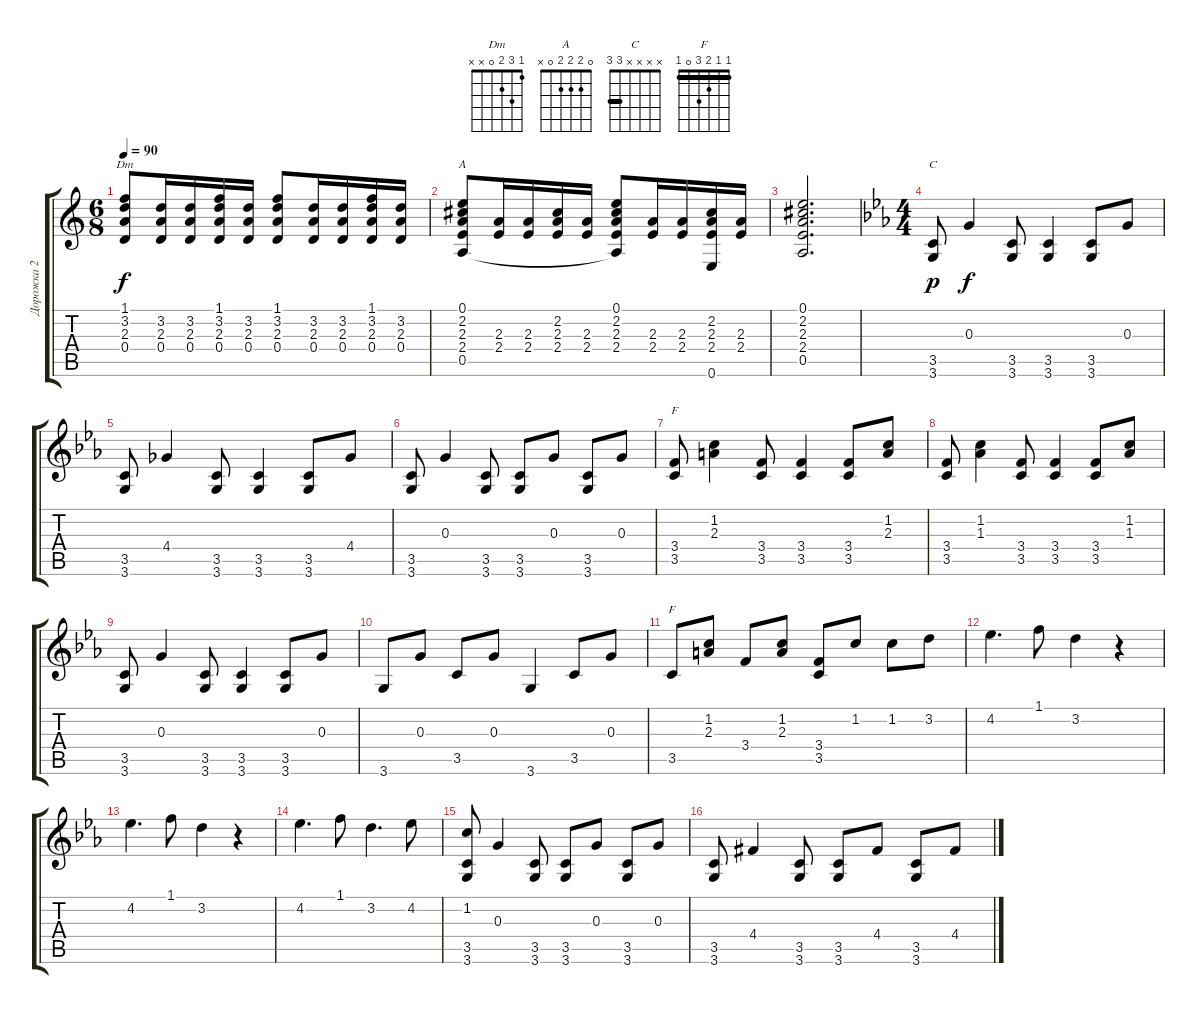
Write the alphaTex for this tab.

\track ("Дорожка 2" "Дорожка 2") {instrument acousticguitarsteel}
\staff {score tabs}
\tuning (E4 B3 G3 D3 A2 E2) {hide}
\chord ("Dm" 1 3 2 0 x x)
\chord ("A" 0 2 2 2 0 x)
\chord ("C" x x x x 3 3) {barre 3}
\chord ("F" x x x 3 3 x) {barre 3}
\chord ("F" 1 1 2 3 0 1) {barre 1}
\ts (6 8)
\tempo 90
\clef g2
\ks c
(1.1 3.2 2.3 0.4).8{ch "Dm" dy f} (3.2 2.3 0.4).16 (3.2 2.3 0.4).16 (1.1 3.2 2.3 0.4).16 (3.2 2.3 0.4).16 (1.1 3.2 2.3 0.4).8 (3.2 2.3 0.4).16 (3.2 2.3 0.4).16 (1.1 3.2 2.3 0.4).16 (3.2 2.3 0.4).16 |
(0.1 2.2 2.3 2.4 0.5).8{ch "A"} (2.3 2.4).16 (2.3 2.4).16 (2.2 2.3 2.4).16 (2.3 2.4).16 (0.1 2.2 2.3 2.4 0.5{t}).8 (2.3 2.4).16 (2.3 2.4).16 (2.2 2.3 2.4 0.6).16 (2.3 2.4).16 |
(0.1 2.2 2.3 2.4 0.5).2{d} |
\ts (4 4)
\ks cminor
(3.5 3.6).8{ch "C" dy p} 0.3.4{dy f} (3.5 3.6).8 (3.5 3.6).4 (3.5 3.6).8 0.3.8 |
(3.5 3.6).8 4.4.4 (3.5 3.6).8 (3.5 3.6).4 (3.5 3.6).8 4.4.8 |
(3.5 3.6).8 0.3.4 (3.5 3.6).8 (3.5 3.6).8 0.3.8 (3.5 3.6).8 0.3.8 |
(3.4 3.5).8{ch "F"} (1.2 2.3).4 (3.4 3.5).8 (3.4 3.5).4 (3.4 3.5).8 (1.2 2.3).8 |
(3.4 3.5).8 (1.2 1.3).4 (3.4 3.5).8 (3.4 3.5).4 (3.4 3.5).8 (1.2 1.3).8 |
(3.5 3.6).8 0.3.4 (3.5 3.6).8 (3.5 3.6).4 (3.5 3.6).8 0.3.8 |
3.6.8 0.3.8 3.5.8 0.3.8 3.6.4 3.5.8 0.3.8 |
3.5.8{ch "F"} (1.2 2.3).8 3.4.8 (1.2 2.3).8 (3.4 3.5).8 1.2.8 1.2.8 3.2.8 |
4.2.4{d} 1.1.8 3.2.4 r.4 |
4.2.4{d} 1.1.8 3.2.4 r.4 |
4.2.4{d} 1.1.8 3.2.4{d} 4.2.8 |
(1.2 3.5 3.6).8 0.3.4 (3.5 3.6).8 (3.5 3.6).8 0.3.8 (3.5 3.6).8 0.3.8 |
(3.5 3.6).8 4.4{acc #}.4 (3.5 3.6).8 (3.5 3.6).8 4.4{acc #}.8 (3.5 3.6).8 4.4{acc #}.8
